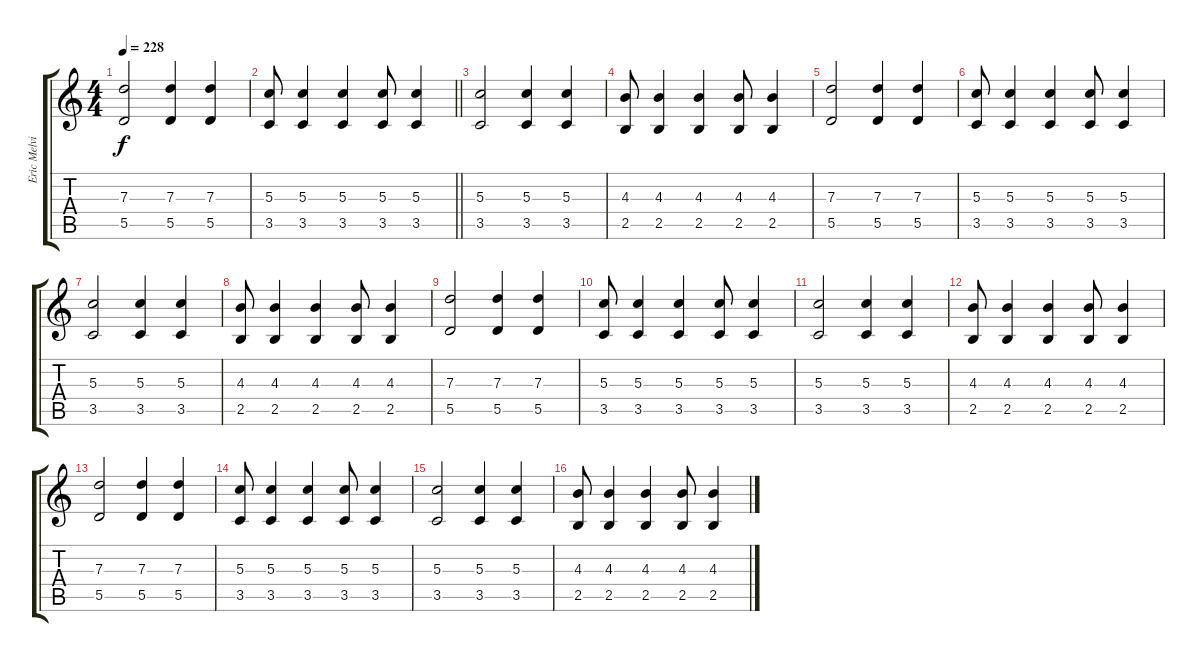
\track ("Eric Melvin" "Eric Melvi") {instrument distortionguitar}
\staff {score tabs}
\tuning (E4 B3 G3 D3 A2 E2) {hide}
\ts (4 4)
\tempo 228
\clef g2
\ks c
(7.3 5.5).2{dy f} (7.3 5.5).4 (7.3 5.5).4 |
\barLineRight lightlight
(5.3 3.5).8 (5.3 3.5).4 (5.3 3.5).4 (5.3 3.5).8 (5.3 3.5).4 |
\section ("" "")
(5.3 3.5).2 (5.3 3.5).4 (5.3 3.5).4 |
(4.3 2.5).8 (4.3 2.5).4 (4.3 2.5).4 (4.3 2.5).8 (4.3 2.5).4 |
(7.3 5.5).2 (7.3 5.5).4 (7.3 5.5).4 |
(5.3 3.5).8 (5.3 3.5).4 (5.3 3.5).4 (5.3 3.5).8 (5.3 3.5).4 |
(5.3 3.5).2 (5.3 3.5).4 (5.3 3.5).4 |
(4.3 2.5).8 (4.3 2.5).4 (4.3 2.5).4 (4.3 2.5).8 (4.3 2.5).4 |
(7.3 5.5).2 (7.3 5.5).4 (7.3 5.5).4 |
(5.3 3.5).8 (5.3 3.5).4 (5.3 3.5).4 (5.3 3.5).8 (5.3 3.5).4 |
(5.3 3.5).2 (5.3 3.5).4 (5.3 3.5).4 |
(4.3 2.5).8 (4.3 2.5).4 (4.3 2.5).4 (4.3 2.5).8 (4.3 2.5).4 |
(7.3 5.5).2 (7.3 5.5).4 (7.3 5.5).4 |
(5.3 3.5).8 (5.3 3.5).4 (5.3 3.5).4 (5.3 3.5).8 (5.3 3.5).4 |
(5.3 3.5).2 (5.3 3.5).4 (5.3 3.5).4 |
(4.3 2.5).8 (4.3 2.5).4 (4.3 2.5).4 (4.3 2.5).8 (4.3 2.5).4
